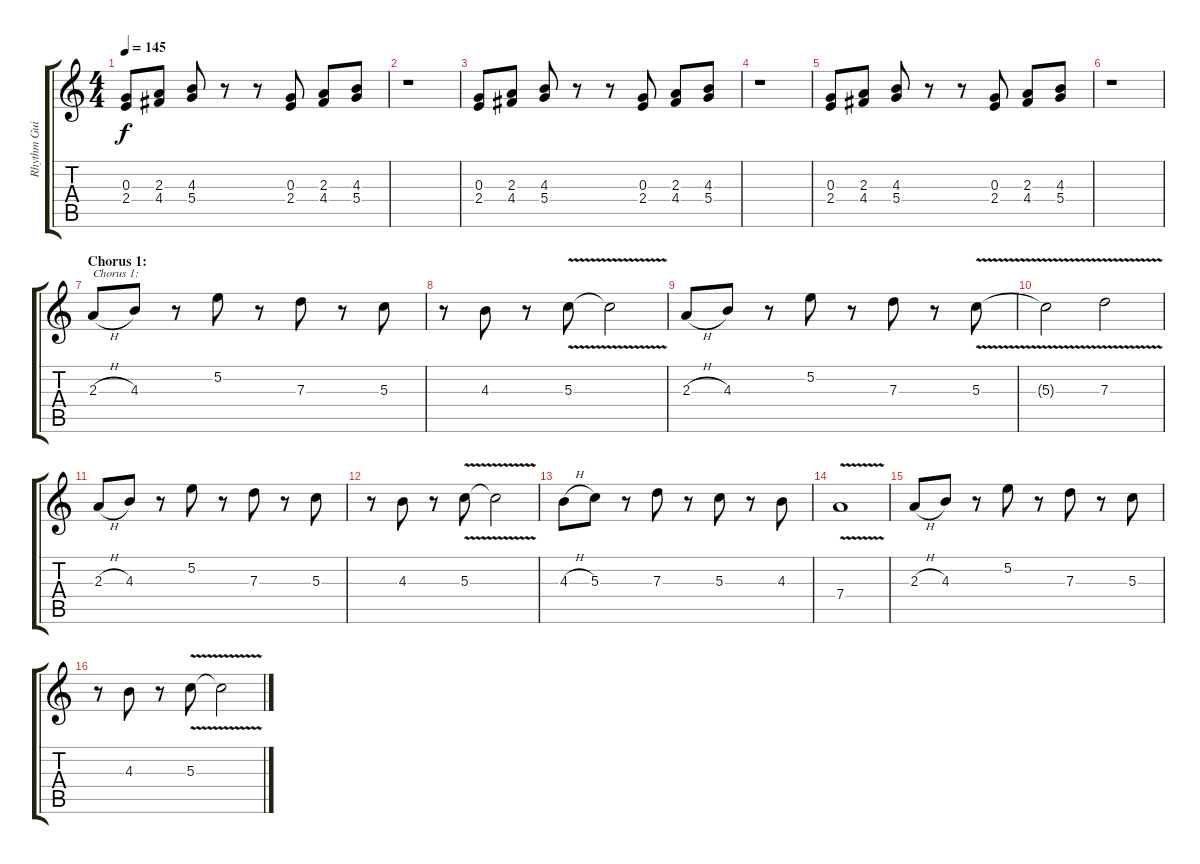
\track ("Rhythm Guitar 1" "Rhythm Gui") {instrument distortionguitar}
\staff {score tabs}
\tuning (E4 B3 G3 D3 A2 E2) {hide}
\ts (4 4)
\tempo 145
\clef g2
\ks c
(0.3 2.4).8{dy f} (2.3 4.4).8 (4.3 5.4).8 r.8 r.8 (0.3 2.4).8 (2.3 4.4).8 (4.3 5.4).8 |
r.1 |
(0.3 2.4).8 (2.3 4.4).8 (4.3 5.4).8 r.8 r.8 (0.3 2.4).8 (2.3 4.4).8 (4.3 5.4).8 |
r.1 |
(0.3 2.4).8 (2.3 4.4).8 (4.3 5.4).8 r.8 r.8 (0.3 2.4).8 (2.3 4.4).8 (4.3 5.4).8 |
r.1 |
\section ("" "Chorus 1:")
2.3{h}.8{txt "Chorus 1:"} 4.3.8 r.8 5.2.8 r.8 7.3.8 r.8 5.3.8 |
r.8 4.3.8 r.8 5.3{v}.8 5.3{t}.2 |
2.3{h}.8 4.3.8 r.8 5.2.8 r.8 7.3.8 r.8 5.3{v}.8 |
5.3{t}.2 7.3{v}.2 |
2.3{h}.8 4.3.8 r.8 5.2.8 r.8 7.3.8 r.8 5.3.8 |
r.8 4.3.8 r.8 5.3{v}.8 5.3{t}.2 |
4.3{h}.8 5.3.8 r.8 7.3.8 r.8 5.3.8 r.8 4.3.8 |
7.4{v}.1 |
2.3{h}.8 4.3.8 r.8 5.2.8 r.8 7.3.8 r.8 5.3.8 |
r.8 4.3.8 r.8 5.3{v}.8 5.3{t}.2
